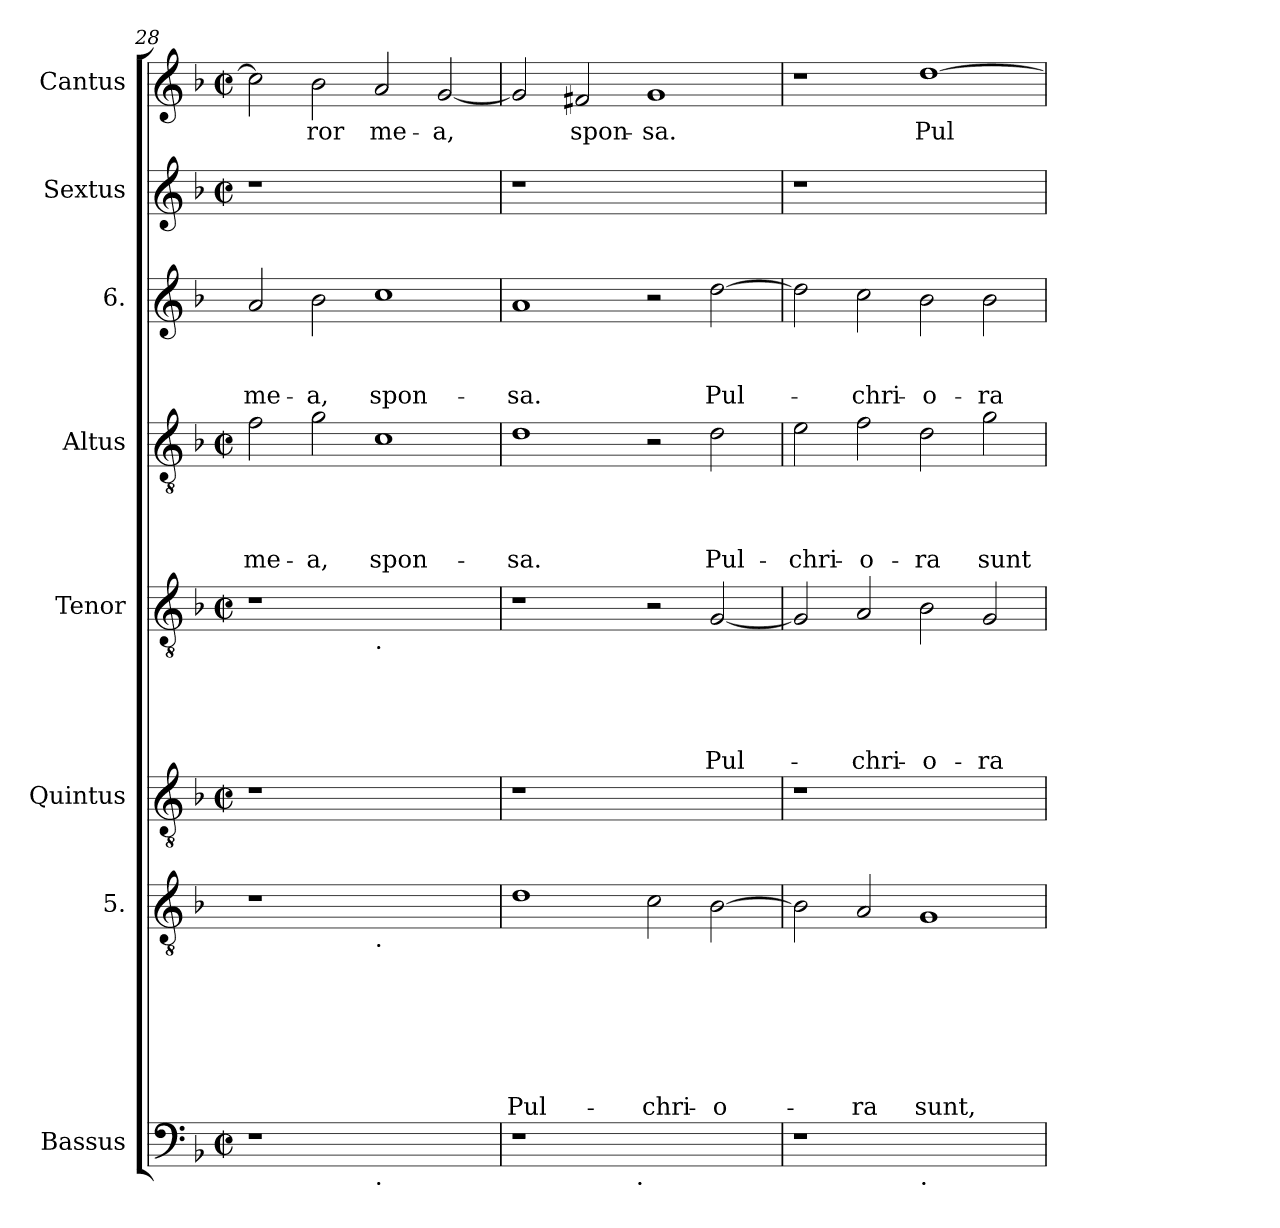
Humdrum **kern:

**kern	**kern	**text	**text	**text	**text	**text	**text	**text	**kern	**kern	**text	**text	**text	**text	**text	**kern	**text	**text	**text	**text	**kern	**text	**text	**text	**kern	**kern	**text
*part8	*part7	*part7	*part7	*part7	*part7	*part7	*part7	*part7	*part6	*part5	*part5	*part5	*part5	*part5	*part5	*part4	*part4	*part4	*part4	*part4	*part3	*part3	*part3	*part3	*part2	*part1	*part1
*staff8	*staff7	*staff7	*staff7	*staff7	*staff7	*staff7	*staff7	*staff7	*staff6	*staff5	*staff5	*staff5	*staff5	*staff5	*staff5	*staff4	*staff4	*staff4	*staff4	*staff4	*staff3	*staff3	*staff3	*staff3	*staff2	*staff1	*staff1
*I"Bassus	*I"5.	*	*	*	*	*	*	*	*I"Quintus	*I"Tenor	*	*	*	*	*	*I"Altus	*	*	*	*	*I"6.	*	*	*	*I"Sextus	*I"Cantus	*
*I'B.	*	*	*	*	*	*	*	*	*	*I'T.	*	*	*	*	*	*I'A.	*	*	*	*	*	*	*	*	*	*I'C.	*
*clefF4	*clefGv2	*	*	*	*	*	*	*	*clefGv2	*clefGv2	*	*	*	*	*	*clefGv2	*	*	*	*	*clefG2	*	*	*	*clefG2	*clefG2	*
*k[b-]	*k[b-]	*	*	*	*	*	*	*	*k[b-]	*k[b-]	*	*	*	*	*	*k[b-]	*	*	*	*	*k[b-]	*	*	*	*k[b-]	*k[b-]	*
*F:	*F:	*	*	*	*	*	*	*	*F:	*F:	*	*	*	*	*	*F:	*	*	*	*	*F:	*	*	*	*F:	*F:	*
*M2/2	*	*	*	*	*	*	*	*	*M2/2	*M2/2	*	*	*	*	*	*M2/2	*	*	*	*	*	*	*	*	*M2/2	*M2/2	*
*met(c|)	*	*	*	*	*	*	*	*	*met(c|)	*met(c|)	*	*	*	*	*	*met(c|)	*	*	*	*	*	*	*	*	*met(c|)	*met(c|)	*
=28	=28	=28	=28	=28	=28	=28	=28	=28	=28	=28	=28	=28	=28	=28	=28	=28	=28	=28	=28	=28	=28	=28	=28	=28	=28	=28	=28
!	!	!	!	!	!	!	!	!	!	!	!	!	!	!	!	!	!	!	!	!LO:LY:b	!	!	!	!LO:LY:b	!	!	!
1r	1r	.	.	.	.	.	.	.	1r	1r	.	.	.	.	.	2f\	.	.	.	me-	2a/	.	.	me-	1r	2cc\]	.
!	!	!	!	!	!	!	!	!	!	!	!	!	!	!	!	!	!	!	!	!LO:LY:b	!	!	!	!LO:LY:b	!	!	!LO:LY:b
.	.	.	.	.	.	.	.	.	.	.	.	.	.	.	.	2g\	.	.	.	-a,	2b-\	.	.	-a,	.	2b-\	-ror
!	!	!	!	!	!	!	!	!	!	!LO:TX:b:t=.	!	!	!	!	!	!	!	!	!	!	!	!	!	!	!	!	!
!	!LO:TX:b:t=.	!	!	!	!	!	!	!	!	!	!	!	!	!	!	!	!	!	!	!	!	!	!	!	!	!	!
!LO:TX:b:t=.	!	!	!	!	!	!	!	!	!	!	!	!	!	!	!	!	!	!	!	!	!	!	!	!	!	!	!
!	!	!	!	!	!	!	!	!	!	!	!	!	!	!	!	!	!	!	!	!LO:LY:b	!	!	!	!LO:LY:b	!	!	!LO:LY:b
1ryy	1ryy	.	.	.	.	.	.	.	1ryy	1ryy	.	.	.	.	.	1c	.	.	.	spon-	1cc	.	.	spon-	1ryy	2a/	me-
!	!	!	!	!	!	!	!	!	!	!	!	!	!	!	!	!	!	!	!	!	!	!	!	!	!	!	!LO:LY:b
.	.	.	.	.	.	.	.	.	.	.	.	.	.	.	.	.	.	.	.	.	.	.	.	.	.	[<2g/	-a,
=29	=29	=29	=29	=29	=29	=29	=29	=29	=29	=29	=29	=29	=29	=29	=29	=29	=29	=29	=29	=29	=29	=29	=29	=29	=29	=29	=29
!	!	!	!	!	!	!	!	!LO:LY:b	!	!	!	!	!	!	!	!	!	!	!	!LO:LY:b	!	!	!	!LO:LY:b	!	!	!
*^	*	*	*	*	*	*	*	*	*	*	*	*	*	*	*	*	*	*	*	*	*	*	*	*	*	*	*
1r	2ryy	1d	.	.	.	.	.	.	Pul-	1r	1r	.	.	.	.	.	1d	.	.	.	-sa.	1a	.	.	-sa.	1r	2g/]	.
!	!	!	!	!	!	!	!	!	!	!	!	!	!	!	!	!	!	!	!	!	!	!	!	!	!	!	!	!LO:LY:b
.	4...ryy	.	.	.	.	.	.	.	.	.	.	.	.	.	.	.	.	.	.	.	.	.	.	.	.	.	2f#X/	spon-
!	!LO:TX:b:t=.	!	!	!	!	!	!	!	!	!	!	!	!	!	!	!	!	!	!	!	!	!	!	!	!	!	!	!
.	1ryy	.	.	.	.	.	.	.	.	.	.	.	.	.	.	.	.	.	.	.	.	.	.	.	.	.	.	.
!	!	!	!	!	!	!	!	!	!LO:LY:b	!	!	!	!	!	!	!	!	!	!	!	!	!	!	!	!	!	!	!LO:LY:b
1ryy	.	2c\	.	.	.	.	.	.	-chri-	1ryy	2r	.	.	.	.	.	2r	.	.	.	.	2r	.	.	.	1ryy	1g	-sa.
!	!	!	!	!	!	!	!	!	!LO:LY:b	!	!	!	!	!	!	!LO:LY:b	!	!	!	!	!LO:LY:b	!	!	!	!LO:LY:b	!	!	!
.	.	[>2B-\	.	.	.	.	.	.	-o-	.	[>2G/	.	.	.	.	Pul-	2d\	.	.	.	Pul-	[>2dd\	.	.	Pul-	.	.	.
.	32ryy	.	.	.	.	.	.	.	.	.	.	.	.	.	.	.	.	.	.	.	.	.	.	.	.	.	.	.
!!LO:PB:g=z
=30	=30	=30	=30	=30	=30	=30	=30	=30	=30	=30	=30	=30	=30	=30	=30	=30	=30	=30	=30	=30	=30	=30	=30	=30	=30	=30	=30	=30
!	!	!	!	!	!	!	!	!	!	!	!	!	!	!	!	!	!	!	!	!	!LO:LY:b	!	!	!	!	!	!	!
*v	*v	*	*	*	*	*	*	*	*	*	*	*	*	*	*	*	*	*	*	*	*	*	*	*	*	*	*	*
1r	2B-\]	.	.	.	.	.	.	.	1r	2G/]	.	.	.	.	.	2e\	.	.	.	-chri-	2dd\]	.	.	.	1r	1r	.
!	!	!	!	!	!	!	!	!LO:LY:b	!	!	!	!	!	!	!LO:LY:b	!	!	!	!	!LO:LY:b	!	!	!	!LO:LY:b	!	!	!
.	2A/	.	.	.	.	.	.	-ra	.	2A/	.	.	.	.	-chri-	2f\	.	.	.	-o-	2cc\	.	.	-chri-	.	.	.
!LO:TX:b:t=.	!	!	!	!	!	!	!	!	!	!	!	!	!	!	!	!	!	!	!	!	!	!	!	!	!	!	!
!	!	!	!	!	!	!	!	!LO:LY:b	!	!	!	!	!	!	!LO:LY:b	!	!	!	!	!LO:LY:b	!	!	!	!LO:LY:b	!	!	!LO:LY:b
1ryy	1G	.	.	.	.	.	.	sunt,	1ryy	2B-\	.	.	.	.	-o-	2d\	.	.	.	-ra	2b-\	.	.	-o-	1ryy	[>1dd	Pul-
!	!	!	!	!	!	!	!	!	!	!	!	!	!	!	!LO:LY:b	!	!	!	!	!LO:LY:b	!	!	!	!LO:LY:b	!	!	!
.	.	.	.	.	.	.	.	.	.	2G/	.	.	.	.	-ra	2g\	.	.	.	sunt	2b-\	.	.	-ra	.	.	.
=	=	=	=	=	=	=	=	=	=	=	=	=	=	=	=	=	=	=	=	=	=	=	=	=	=	=	=
*-	*-	*-	*-	*-	*-	*-	*-	*-	*-	*-	*-	*-	*-	*-	*-	*-	*-	*-	*-	*-	*-	*-	*-	*-	*-	*-	*-
